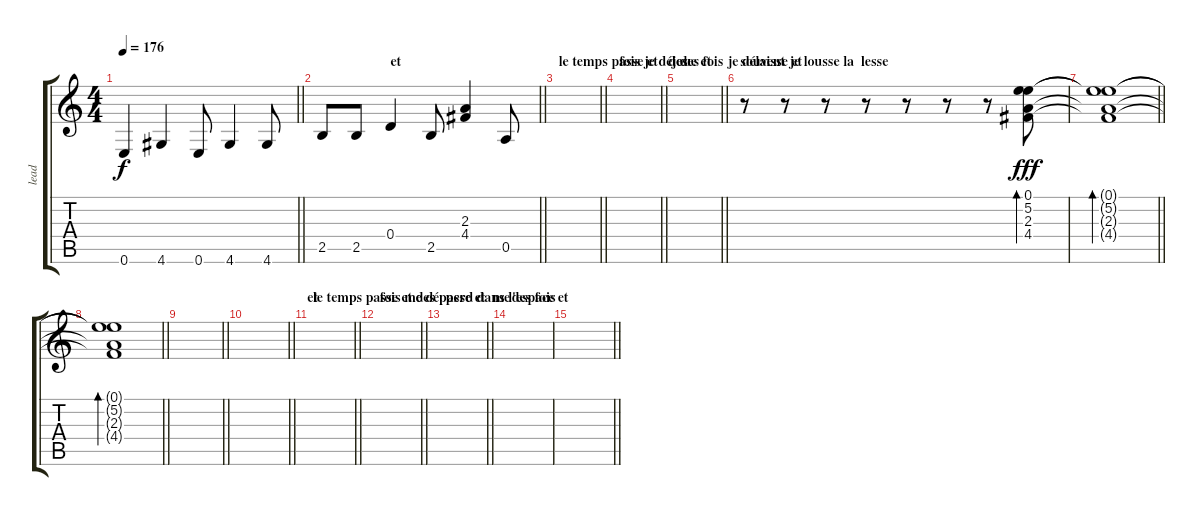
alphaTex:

\track ("lead" "lead") {instrument electricguitarclean}
\staff {score tabs}
\tuning (E4 B3 G3 D3 A2 E2) {hide}
\ts (4 4)
\tempo 176
\clef g2
\barLineRight lightlight
\ks c
0.6.4{dy f} 4.6.4 0.6.8 4.6.4 4.6.8 |
\section ("" "                     et")
\barLineRight lightlight
2.5.8 2.5.8 0.4.4 2.5.8 (2.3 4.4).4 0.5.8 |
\section ("" "le temps passe et   des")
\barLineRight lightlight
|
\section ("" "fois je déjoue et ")
\barLineRight lightlight
|
\section ("" "des fois je délaisse et")
\barLineRight lightlight
|
\section ("" "souvent je lousse la  lesse")
r.8 r.8 r.8 r.8 r.8 r.8 r.8 (0.1 5.2 2.3 4.4).8{bd 240 dy fff} |
\barLineRight lightlight
(0.1{t} 5.2{t} 2.3{t} 4.4{t}).1{bd 240} |
\barLineRight lightlight
(0.1{t} 5.2{t} 2.3{t} 4.4{t}).1{bd 240} |
\barLineRight lightlight
|
\section ("" "                 et")
\barLineRight lightlight
|
\section ("" "le temps passe et des")
\barLineRight lightlight
|
\section ("" "fois me dépasse et  me")
\barLineRight lightlight
|
\section ("" "perd dans l'espace et")
\barLineRight lightlight
|
\section ("" "des fois")
|
\barLineRight lightlight
